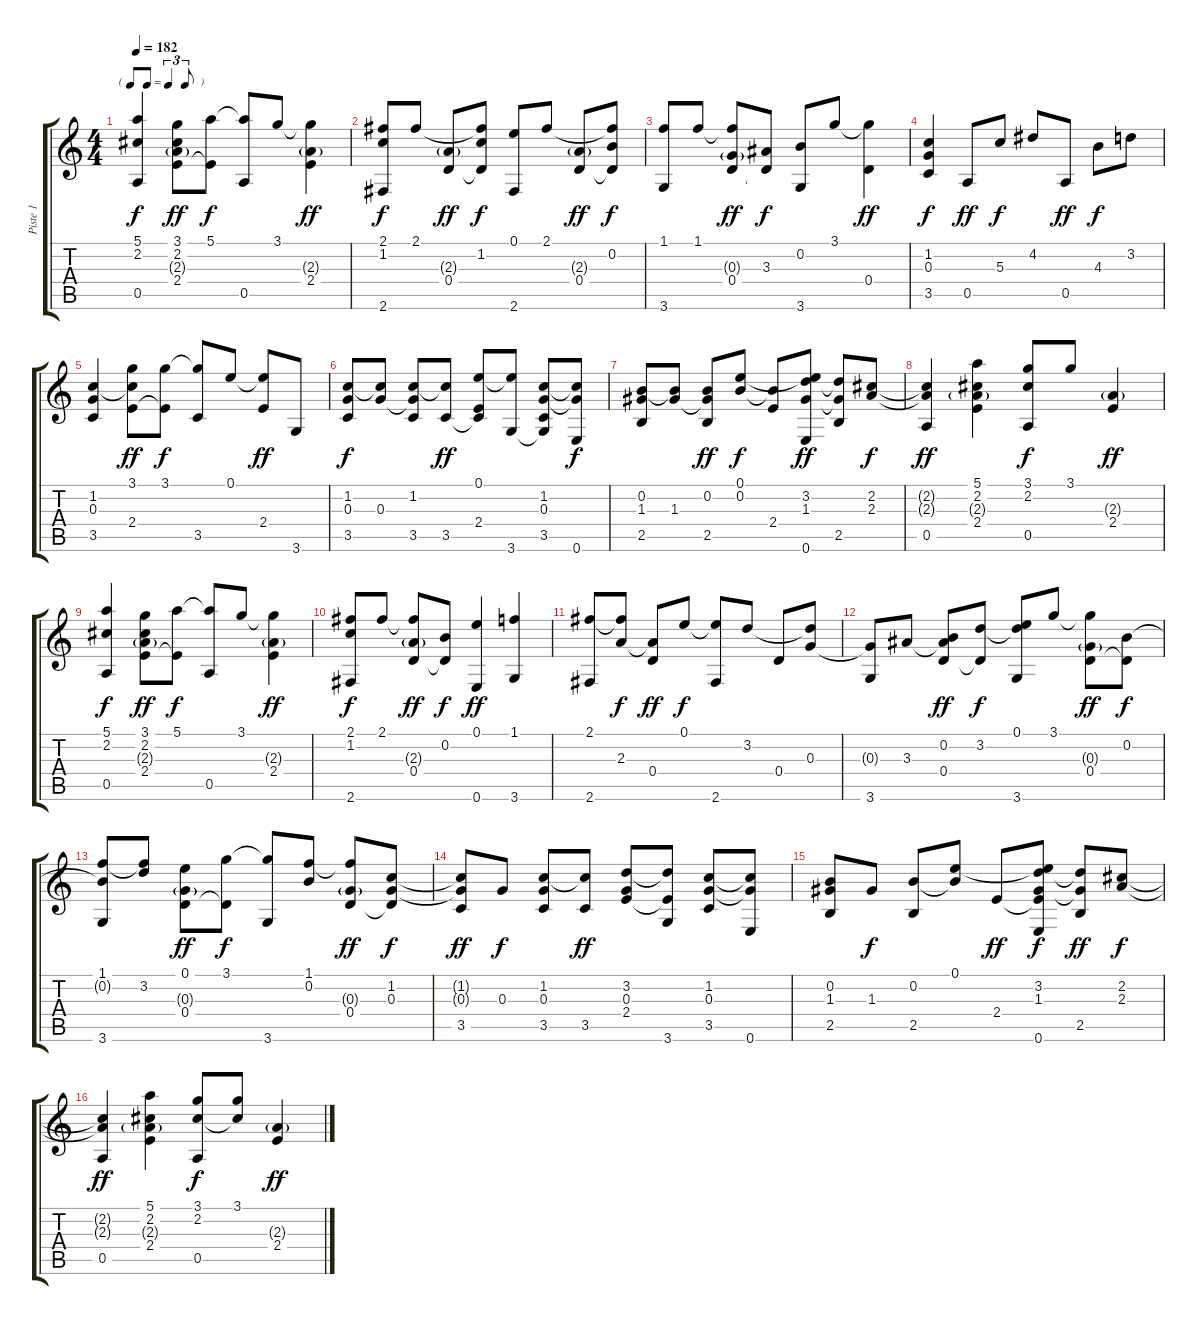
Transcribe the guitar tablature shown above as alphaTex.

\track ("Piste 1" "Piste 1") {instrument acousticguitarsteel}
\staff {score tabs}
\tuning (E4 B3 G3 D3 A2 E2) {hide}
\ts (4 4)
\tf triplet8th
\tempo 182
\clef g2
\ks c
(5.1 2.2 0.5).4{dy f} (3.1 2.2 2.3{g} 2.4).8{dy ff} (5.1 2.4{t}).8{dy f} (5.1{t} 0.5).8 3.1.8 (3.1{t} 2.3{g} 2.4).4{dy ff} |
(2.1 1.2 2.6).8{dy f} 2.1.8 (2.3{g} 0.4).8{dy ff} (2.1{t} 1.2 0.4{t}).8{dy f} (0.1 2.6).8 2.1.8 (2.3{g} 0.4).8{dy ff} (2.1{t} 0.2 0.4{t}).8{dy f} |
(1.1 3.6).8 1.1.8 (1.1{t} 0.3{g} 0.4).8{dy ff} (3.3 0.4{t}).8{dy f} (0.2 3.6).8 3.1.8 (3.1{t} 0.4).4{dy ff} |
(1.2 0.3 3.5).4{dy f} 0.5.8{dy ff} 5.3.8{dy f} 4.2.8 0.5.8{dy ff} 4.3.8{dy f} 3.2.8 |
(1.2 0.3 3.5).4 (3.1 1.2{t} 2.4).8{dy ff} (3.1 2.4{t}).8{dy f} (3.1{t} 3.5).8 0.1.8 (0.1{t} 2.4).8{dy ff} 3.6.8 |
(1.2 0.3 3.5).8{dy f} (1.2{t} 0.3).8 (1.2 0.3{t} 3.5).8 (1.2{t} 3.5).8{dy ff} (0.1 2.4 3.5{t}).8 (0.1{t} 3.6).8 (1.2 0.3 3.5 3.6{t}).8 (1.2{t} 0.3{t} 0.6).8{dy f} |
(0.2 1.3 2.5).8 (0.2{t} 1.3).8 (0.2 1.3{t} 2.5).8{dy ff} (0.1 0.2).8{dy f} (0.2{t} 2.4).8 (0.1{t} 3.2 1.3 0.6).8{dy ff} (3.2{t} 1.3{t} 2.5).8 (2.2 2.3).8{dy f} |
(2.2{t} 2.3{t} 0.5).4{dy ff} (5.1 2.2 2.3{g} 2.4).4 (3.1 2.2 0.5).8{dy f} 3.1.8 (2.3{g} 2.4).4{dy ff} |
(5.1 2.2 0.5).4{dy f} (3.1 2.2 2.3{g} 2.4).8{dy ff} (5.1 2.4{t}).8{dy f} (5.1{t} 0.5).8 3.1.8 (3.1{t} 2.3{g} 2.4).4{dy ff} |
(2.1 1.2 2.6).8{dy f} 2.1.8 (2.1{t} 2.3{g} 0.4).8{dy ff} (0.2 0.4{t}).8{dy f} (0.1 0.6).4{dy ff} (1.1 3.6).4 |
(2.1 2.6).8 (2.1{t} 2.3).8{dy f} (2.3{t} 0.4).8{dy ff} 0.1.8{dy f} (0.1{t} 2.6).8 3.2.8 0.4.8 (3.2{t} 0.3).8 |
(0.3{t} 3.6).8 3.3.8 (0.2 3.3{t} 0.4).8{dy ff} (3.2 0.4{t}).8{dy f} (0.1 3.2{t} 3.6).8 3.1.8 (3.1{t} 0.3{g} 0.4).8{dy ff} (0.2 0.4{t}).8{dy f} |
(1.1 0.2{t} 3.6).8 (1.1{t} 3.2).8 (0.1 0.3{g} 0.4).8{dy ff} (3.1 0.4{t}).8{dy f} (3.1{t} 3.6).8 (1.1 0.2).8 (1.1{t} 0.3{g} 0.4).8{dy ff} (1.2 0.3 0.4{t}).8{dy f} |
(1.2{t} 0.3{t} 3.5).8{dy ff} 0.3.8{dy f} (1.2 0.3 3.5).8 (1.2{t} 3.5).8{dy ff} (3.2 0.3 2.4).8 (3.2{t} 2.4{t} 3.6).8 (1.2 0.3 3.5).8 (1.2{t} 0.3{t} 0.6).8 |
(0.2 1.3 2.5).8 1.3.8{dy f} (0.2 2.5).8 (0.1 0.2{t}).8 2.4.8{dy ff} (0.1{t} 3.2 1.3 2.4{t} 0.6).8{dy f} (3.2{t} 1.3{t} 2.5).8{dy ff} (2.2 2.3).8{dy f} |
(2.2{t} 2.3{t} 0.5).4{dy ff} (5.1 2.2 2.3{g} 2.4).4 (3.1 2.2 0.5).8{dy f} (3.1 2.2{t}).8 (2.3{g} 2.4).4{dy ff}
